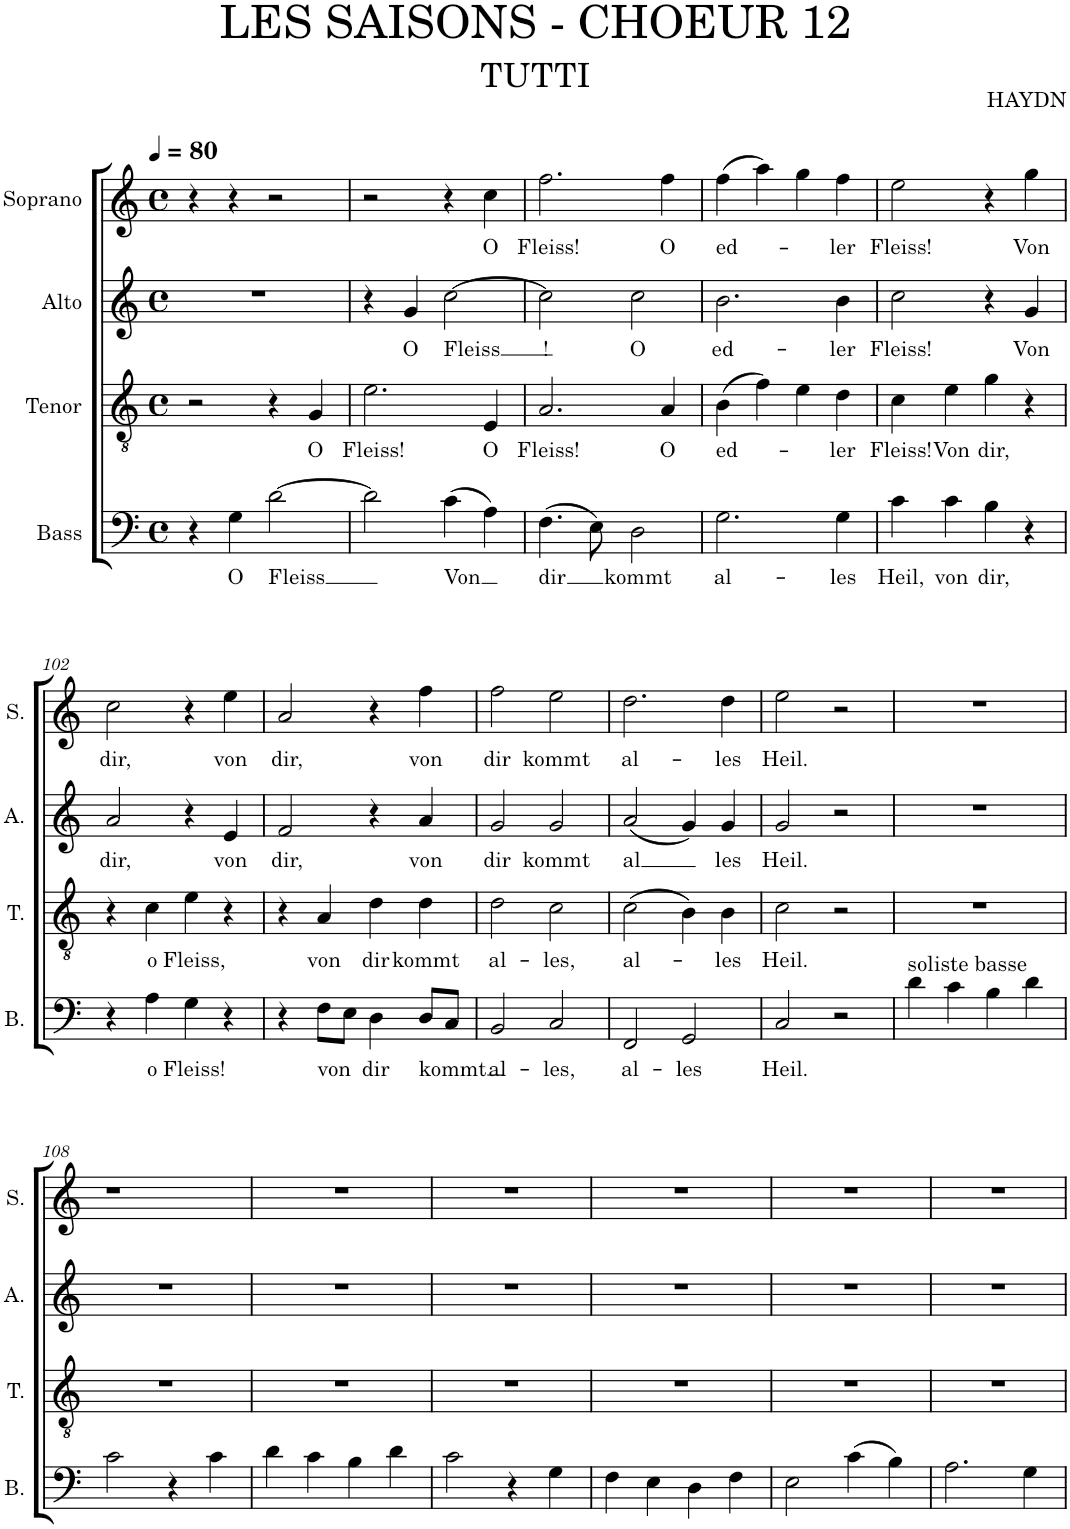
**kern	**text	**kern	**text	**kern	**text	**kern	**text
*part4	*part4	*part3	*part3	*part2	*part2	*part1	*part1
*staff4	*staff4	*staff3	*staff3	*staff2	*staff2	*staff1	*staff1
*I"Bass	*	*I"Tenor	*	*I"Alto	*	*I"Soprano	*
*I'B.	*	*I'T.	*	*I'A.	*	*I'S.	*
*clefF4	*	*clefGv2	*	*clefG2	*	*clefG2	*
*k[]	*	*k[]	*	*k[]	*	*k[]	*
*M4/4	*	*M4/4	*	*M4/4	*	*M4/4	*
*met(c)	*	*met(c)	*	*met(c)	*	*met(c)	*
*MM80	*	*MM80	*	*MM80	*	*MM80	*
=97	=97	=97	=97	=97	=97	=97	=97
4r	.	2r	.	1r	.	4r	.
!	!LO:LY:b	!	!	!	!	!	!
4G\	O	.	.	.	.	4r	.
!	!LO:LY:b	!	!	!	!	!	!
[2d\	Fleiss	4r	.	.	.	2r	.
!	!	!	!LO:LY:b	!	!	!	!
.	.	4G/	O	.	.	.	.
=98	=98	=98	=98	=98	=98	=98	=98
!	!	!	!LO:LY:b	!	!	!	!
2d\]	.	2.e\	Fleiss!	4r	.	2r	.
!	!	!	!	!	!LO:LY:b	!	!
.	.	.	.	4g/	O	.	.
!	!LO:LY:b	!	!	!	!LO:LY:b	!	!
(4c\	Von	.	.	[2cc\	Fleiss	4r	.
!	!	!	!LO:LY:b	!	!	!	!LO:LY:b
4A\)	.	4E/	O	.	.	4cc\	O
=99	=99	=99	=99	=99	=99	=99	=99
!	!LO:LY:b	!	!LO:LY:b	!	!LO:LY:b	!	!LO:LY:b
(4.F\	dir	2.A/	Fleiss!	2cc\]	\!	2.ff\	Fleiss!
8E\)	.	.	.	.	.	.	.
!	!LO:LY:b	!	!	!	!LO:LY:b	!	!
2D\	kommt	.	.	2cc\	O	.	.
!	!	!	!LO:LY:b	!	!	!	!LO:LY:b
.	.	4A/	O	.	.	4ff\	O
=100	=100	=100	=100	=100	=100	=100	=100
!	!LO:LY:b	!	!LO:LY:b	!	!LO:LY:b	!	!LO:LY:b
2.G\	al-	(4B\	ed-	2.b\	ed-	(4ff\	ed-
.	.	4f\)	.	.	.	4aa\)	.
.	.	4e\	.	.	.	4gg\	.
!	!LO:LY:b	!	!LO:LY:b	!	!LO:LY:b	!	!LO:LY:b
4G\	-les	4d\	-ler	4b\	-ler	4ff\	-ler
=101	=101	=101	=101	=101	=101	=101	=101
!	!LO:LY:b	!	!LO:LY:b	!	!LO:LY:b	!	!LO:LY:b
4c\	Heil,	4c\	Fleiss!	2cc\	Fleiss!	2ee\	Fleiss!
!	!LO:LY:b	!	!LO:LY:b	!	!	!	!
4c\	von	4e\	Von	.	.	.	.
!	!LO:LY:b	!	!LO:LY:b	!	!	!	!
4B\	dir,	4g\	dir,	4r	.	4r	.
!	!	!	!	!	!LO:LY:b	!	!LO:LY:b
4r	.	4r	.	4g/	Von	4gg\	Von
!!LO:LB:g=z
=102	=102	=102	=102	=102	=102	=102	=102
!	!	!	!	!	!LO:LY:b	!	!LO:LY:b
4r	.	4r	.	2a/	dir,	2cc\	dir,
!	!LO:LY:b	!	!LO:LY:b	!	!	!	!
4A\	o	4c\	o	.	.	.	.
!	!LO:LY:b	!	!LO:LY:b	!	!	!	!
4G\	Fleiss!	4e\	Fleiss,	4r	.	4r	.
!	!	!	!	!	!LO:LY:b	!	!LO:LY:b
4r	.	4r	.	4e/	von	4ee\	von
=103	=103	=103	=103	=103	=103	=103	=103
!	!	!	!	!	!LO:LY:b	!	!LO:LY:b
4r	.	4r	.	2f/	dir,	2a/	dir,
!	!LO:LY:b	!	!LO:LY:b	!	!	!	!
8F\L	von	4A/	von	.	.	.	.
8E\J	.	.	.	.	.	.	.
!	!LO:LY:b	!	!LO:LY:b	!	!	!	!
4D\	dir	4d\	dir	4r	.	4r	.
!	!LO:LY:b	!	!LO:LY:b	!	!LO:LY:b	!	!LO:LY:b
8D/L	kommt	4d\	kommt	4a/	von	4ff\	von
8C/J	.	.	.	.	.	.	.
=104	=104	=104	=104	=104	=104	=104	=104
!	!LO:LY:b	!	!LO:LY:b	!	!LO:LY:b	!	!LO:LY:b
2BB/	al-	2d\	al-	2g/	dir	2ff\	dir
!	!LO:LY:b	!	!LO:LY:b	!	!LO:LY:b	!	!LO:LY:b
2C/	-les,	2c\	-les,	2g/	kommt	2ee\	kommt
=105	=105	=105	=105	=105	=105	=105	=105
!	!LO:LY:b	!	!LO:LY:b	!	!LO:LY:b	!	!LO:LY:b
2FF/	al-	(2c\	al-	(2a/	al	2.dd\	al-
!	!LO:LY:b	!	!	!	!	!	!
2GG/	-les	4B\)	.	4g/)	.	.	.
!	!	!	!LO:LY:b	!	!LO:LY:b	!	!LO:LY:b
.	.	4B\	-les	4g/	les	4dd\	-les
=106	=106	=106	=106	=106	=106	=106	=106
!	!LO:LY:b	!	!LO:LY:b	!	!LO:LY:b	!	!LO:LY:b
2C/	Heil.	2c\	Heil.	2g/	Heil.	2ee\	Heil.
2r	.	2r	.	2r	.	2r	.
=107	=107	=107	=107	=107	=107	=107	=107
!LO:TX:a:t=soliste basse	!	!	!	!	!	!	!
4d\	.	1r	.	1r	.	1r	.
4c\	.	.	.	.	.	.	.
4B\	.	.	.	.	.	.	.
4d\	.	.	.	.	.	.	.
!!LO:LB:g=z
=108	=108	=108	=108	=108	=108	=108	=108
2c\	.	1r	.	1r	.	1r	.
4r	.	.	.	.	.	.	.
4c\	.	.	.	.	.	.	.
=109	=109	=109	=109	=109	=109	=109	=109
4d\	.	1r	.	1r	.	1r	.
4c\	.	.	.	.	.	.	.
4B\	.	.	.	.	.	.	.
4d\	.	.	.	.	.	.	.
=110	=110	=110	=110	=110	=110	=110	=110
2c\	.	1r	.	1r	.	1r	.
4r	.	.	.	.	.	.	.
4G\	.	.	.	.	.	.	.
=111	=111	=111	=111	=111	=111	=111	=111
4F\	.	1r	.	1r	.	1r	.
4E\	.	.	.	.	.	.	.
4D\	.	.	.	.	.	.	.
4F\	.	.	.	.	.	.	.
=112	=112	=112	=112	=112	=112	=112	=112
2E\	.	1r	.	1r	.	1r	.
(4c\	.	.	.	.	.	.	.
4B\)	.	.	.	.	.	.	.
=113	=113	=113	=113	=113	=113	=113	=113
2.A\	.	1r	.	1r	.	1r	.
4G\	.	.	.	.	.	.	.
=	=	=	=	=	=	=	=
*-	*-	*-	*-	*-	*-	*-	*-
